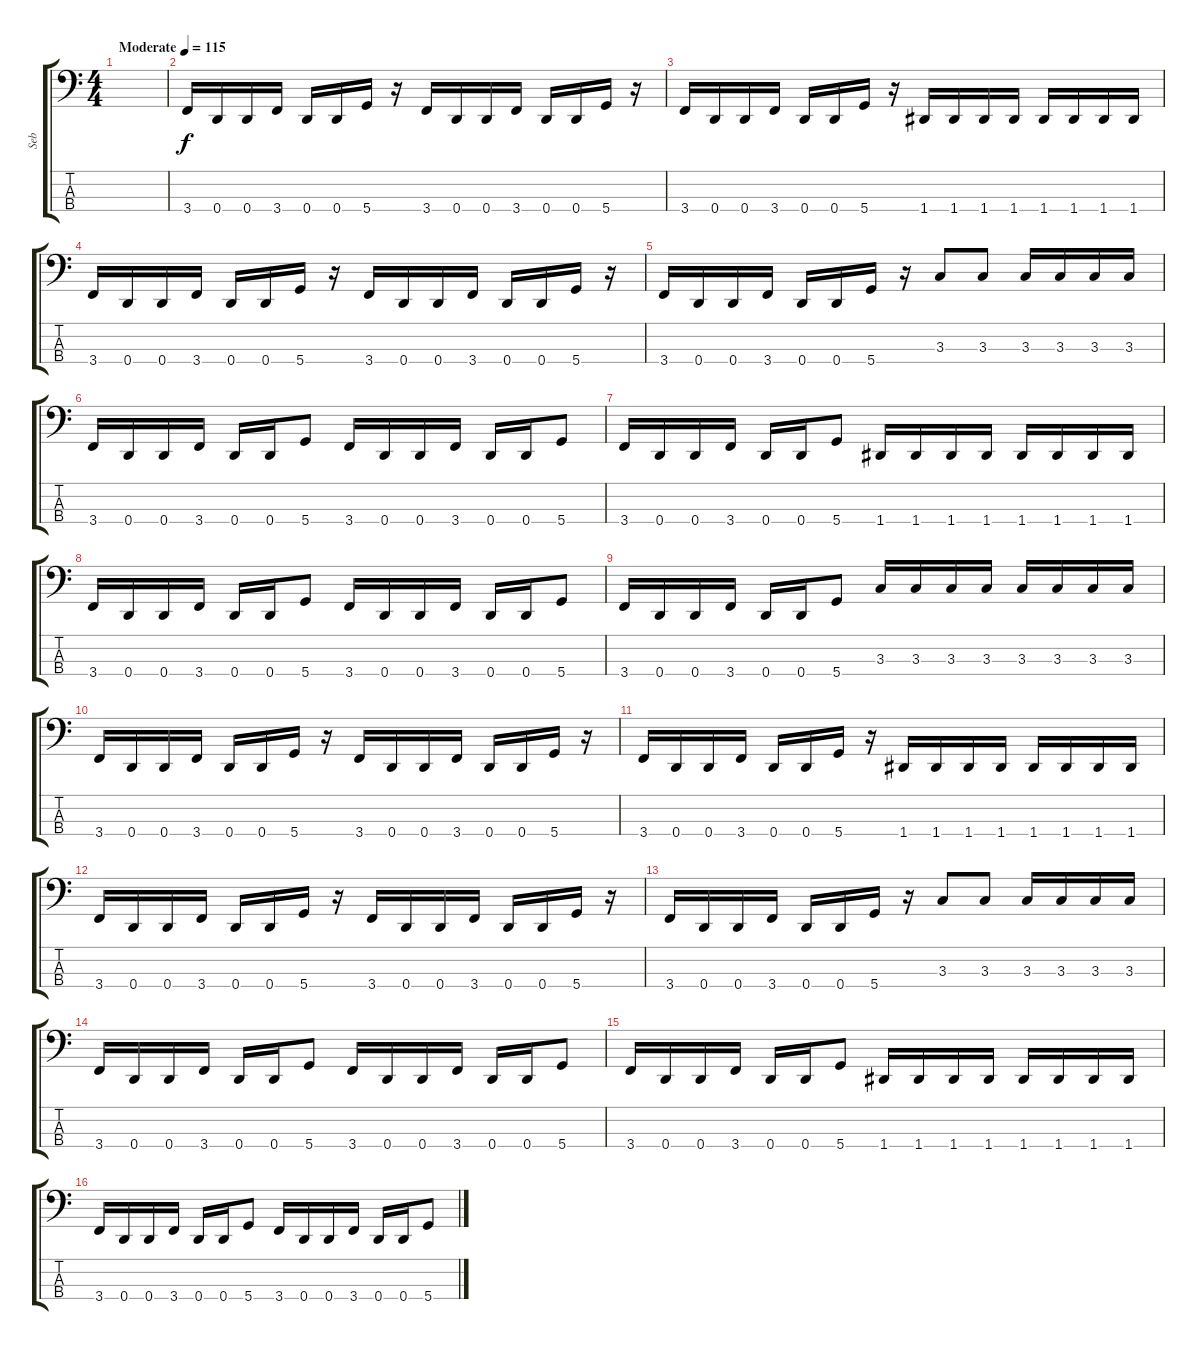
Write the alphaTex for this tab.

\track ("Seb" "Seb") {instrument electricbasspick}
\staff {score tabs}
\tuning (G2 D2 A1 D1) {hide}
\ts (4 4)
\tempo (115 "Moderate")
\clef f4
\ks c
|
3.4.16 0.4.16 0.4.16 3.4.16 0.4.16 0.4.16 5.4.16 r.16 3.4.16 0.4.16 0.4.16 3.4.16 0.4.16 0.4.16 5.4.16 r.16 |
3.4.16 0.4.16 0.4.16 3.4.16 0.4.16 0.4.16 5.4.16 r.16 1.4.16 1.4.16 1.4.16 1.4.16 1.4.16 1.4.16 1.4.16 1.4.16 |
3.4.16 0.4.16 0.4.16 3.4.16 0.4.16 0.4.16 5.4.16 r.16 3.4.16 0.4.16 0.4.16 3.4.16 0.4.16 0.4.16 5.4.16 r.16 |
3.4.16 0.4.16 0.4.16 3.4.16 0.4.16 0.4.16 5.4.16 r.16 3.3.8 3.3.8 3.3.16 3.3.16 3.3.16 3.3.16 |
3.4.16 0.4.16 0.4.16 3.4.16 0.4.16 0.4.16 5.4.8 3.4.16 0.4.16 0.4.16 3.4.16 0.4.16 0.4.16 5.4.8 |
3.4.16 0.4.16 0.4.16 3.4.16 0.4.16 0.4.16 5.4.8 1.4.16 1.4.16 1.4.16 1.4.16 1.4.16 1.4.16 1.4.16 1.4.16 |
3.4.16 0.4.16 0.4.16 3.4.16 0.4.16 0.4.16 5.4.8 3.4.16 0.4.16 0.4.16 3.4.16 0.4.16 0.4.16 5.4.8 |
3.4.16 0.4.16 0.4.16 3.4.16 0.4.16 0.4.16 5.4.8 3.3.16 3.3.16 3.3.16 3.3.16 3.3.16 3.3.16 3.3.16 3.3.16 |
3.4.16 0.4.16 0.4.16 3.4.16 0.4.16 0.4.16 5.4.16 r.16 3.4.16 0.4.16 0.4.16 3.4.16 0.4.16 0.4.16 5.4.16 r.16 |
3.4.16 0.4.16 0.4.16 3.4.16 0.4.16 0.4.16 5.4.16 r.16 1.4.16 1.4.16 1.4.16 1.4.16 1.4.16 1.4.16 1.4.16 1.4.16 |
3.4.16 0.4.16 0.4.16 3.4.16 0.4.16 0.4.16 5.4.16 r.16 3.4.16 0.4.16 0.4.16 3.4.16 0.4.16 0.4.16 5.4.16 r.16 |
3.4.16 0.4.16 0.4.16 3.4.16 0.4.16 0.4.16 5.4.16 r.16 3.3.8 3.3.8 3.3.16 3.3.16 3.3.16 3.3.16 |
3.4.16 0.4.16 0.4.16 3.4.16 0.4.16 0.4.16 5.4.8 3.4.16 0.4.16 0.4.16 3.4.16 0.4.16 0.4.16 5.4.8 |
3.4.16 0.4.16 0.4.16 3.4.16 0.4.16 0.4.16 5.4.8 1.4.16 1.4.16 1.4.16 1.4.16 1.4.16 1.4.16 1.4.16 1.4.16 |
3.4.16 0.4.16 0.4.16 3.4.16 0.4.16 0.4.16 5.4.8 3.4.16 0.4.16 0.4.16 3.4.16 0.4.16 0.4.16 5.4.8
